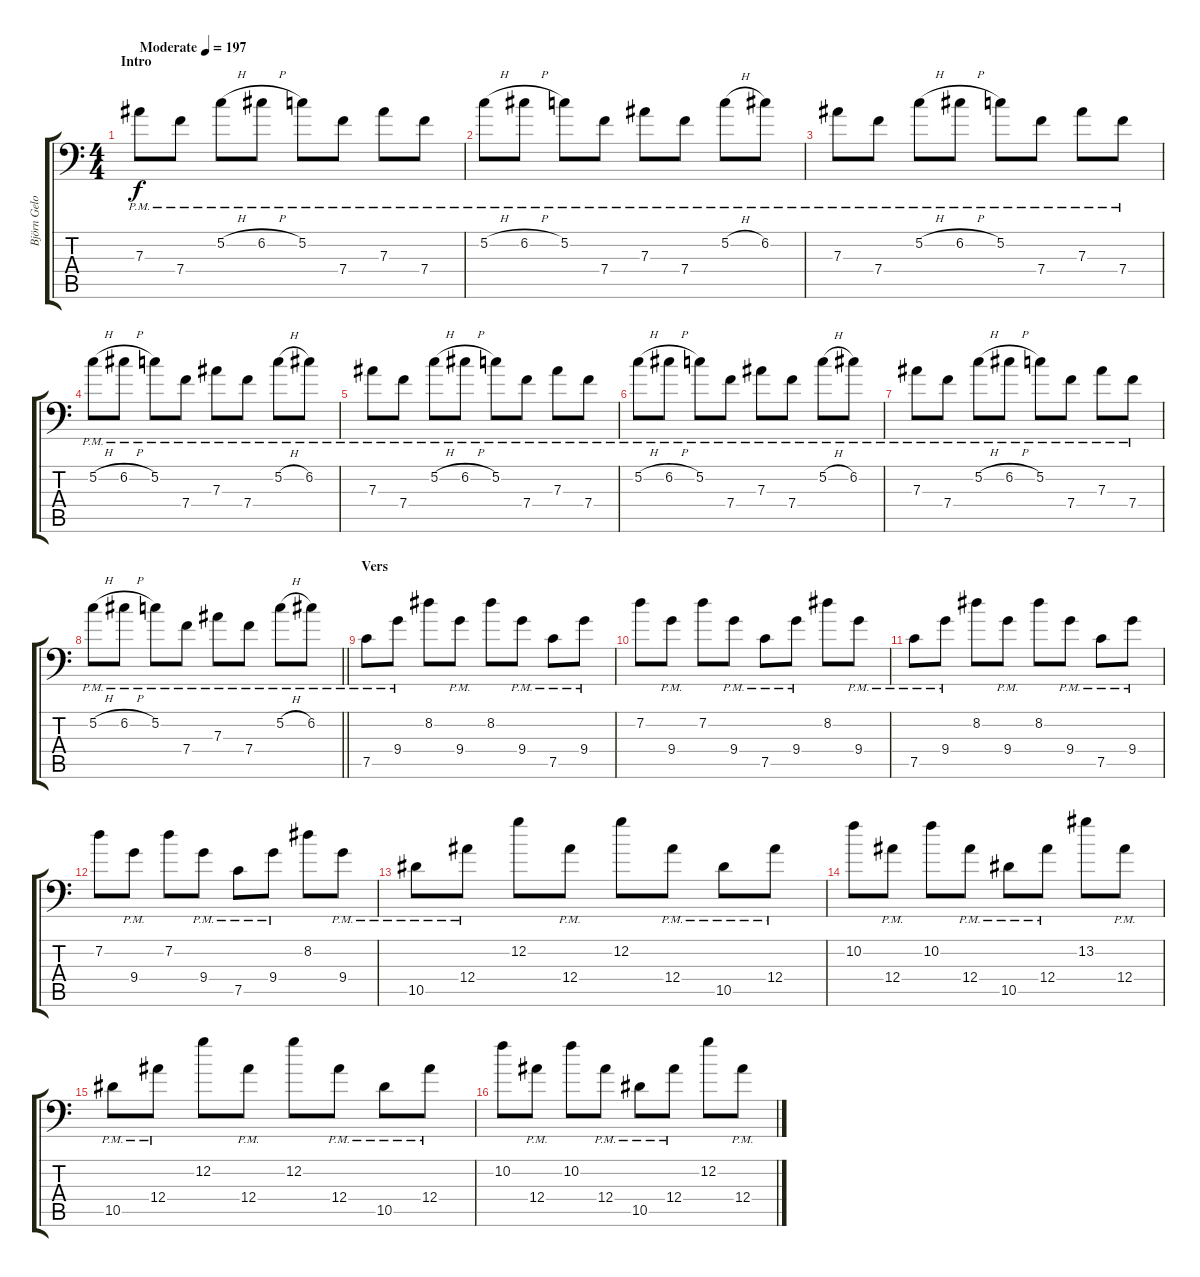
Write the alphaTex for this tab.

\track ("Björn Gelotte" "Björn Gelo") {instrument distortionguitar}
\staff {score tabs}
\tuning (C4 G3 Eb3 Bb2 F2 Bb1) {hide}
\ts (4 4)
\section ("" "Intro")
\tempo (197 "Moderate")
\clef f4
\ks c
7.3{pm}.8{dy f instrument distortionguitar} 7.4{pm}.8 5.2{h pm}.8 6.2{h pm}.8 5.2{pm}.8 7.4{pm}.8 7.3{pm}.8 7.4{pm}.8 |
5.2{h pm}.8 6.2{h pm}.8 5.2{pm}.8 7.4{pm}.8 7.3{pm}.8 7.4{pm}.8 5.2{h pm}.8 6.2{pm}.8 |
7.3{pm}.8 7.4{pm}.8 5.2{h pm}.8 6.2{h pm}.8 5.2{pm}.8 7.4{pm}.8 7.3{pm}.8 7.4{pm}.8 |
5.2{h pm}.8 6.2{h pm}.8 5.2{pm}.8 7.4{pm}.8 7.3{pm}.8 7.4{pm}.8 5.2{h pm}.8 6.2{pm}.8 |
7.3{pm}.8 7.4{pm}.8 5.2{h pm}.8 6.2{h pm}.8 5.2{pm}.8 7.4{pm}.8 7.3{pm}.8 7.4{pm}.8 |
5.2{h pm}.8 6.2{h pm}.8 5.2{pm}.8 7.4{pm}.8 7.3{pm}.8 7.4{pm}.8 5.2{h pm}.8 6.2{pm}.8 |
7.3{pm}.8 7.4{pm}.8 5.2{h pm}.8 6.2{h pm}.8 5.2{pm}.8 7.4{pm}.8 7.3{pm}.8 7.4{pm}.8 |
\barLineRight lightlight
5.2{h pm}.8 6.2{h pm}.8 5.2{pm}.8 7.4{pm}.8 7.3{pm}.8 7.4{pm}.8 5.2{h pm}.8 6.2{pm}.8 |
\section ("" "Vers")
7.5{pm}.8 9.4{pm}.8 8.2.8 9.4{pm}.8 8.2.8 9.4{pm}.8 7.5{pm}.8 9.4{pm}.8 |
7.2.8 9.4{pm}.8 7.2.8 9.4{pm}.8 7.5{pm}.8 9.4{pm}.8 8.2.8 9.4{pm}.8 |
7.5{pm}.8 9.4{pm}.8 8.2.8 9.4{pm}.8 8.2.8 9.4{pm}.8 7.5{pm}.8 9.4{pm}.8 |
7.2.8 9.4{pm}.8 7.2.8 9.4{pm}.8 7.5{pm}.8 9.4{pm}.8 8.2.8 9.4{pm}.8 |
10.5{pm}.8 12.4{pm}.8 12.2.8 12.4{pm}.8 12.2.8 12.4{pm}.8 10.5{pm}.8 12.4{pm}.8 |
10.2.8 12.4{pm}.8 10.2.8 12.4{pm}.8 10.5{pm}.8 12.4{pm}.8 13.2.8 12.4{pm}.8 |
10.5{pm}.8 12.4{pm}.8 12.2.8 12.4{pm}.8 12.2.8 12.4{pm}.8 10.5{pm}.8 12.4{pm}.8 |
10.2.8 12.4{pm}.8 10.2.8 12.4{pm}.8 10.5{pm}.8 12.4{pm}.8 12.2.8 12.4{pm}.8
